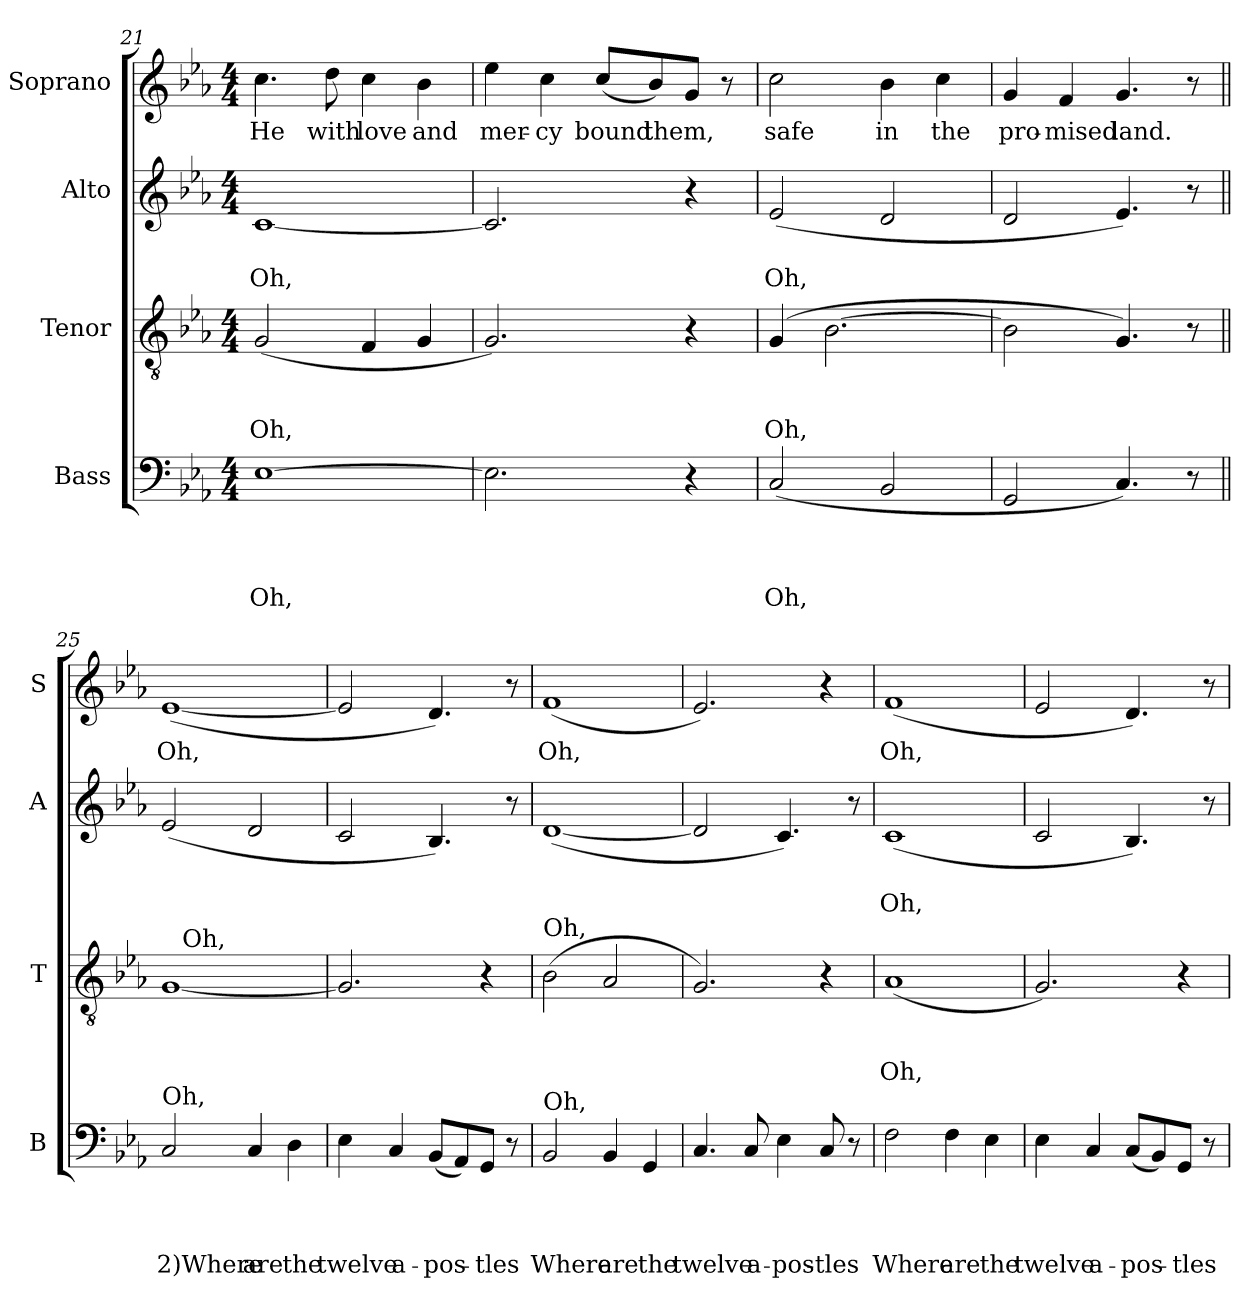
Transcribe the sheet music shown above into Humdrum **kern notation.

**kern	**text	**text	**text	**text	**kern	**text	**text	**text	**kern	**text	**text	**kern	**text
*part4	*part4	*part4	*part4	*part4	*part3	*part3	*part3	*part3	*part2	*part2	*part2	*part1	*part1
*staff4	*staff4	*staff4	*staff4	*staff4	*staff3	*staff3	*staff3	*staff3	*staff2	*staff2	*staff2	*staff1	*staff1
*I"Bass	*	*	*	*	*I"Tenor	*	*	*	*I"Alto	*	*	*I"Soprano	*
*I'B	*	*	*	*	*I'T	*	*	*	*I'A	*	*	*I'S	*
*clefF4	*	*	*	*	*clefGv2	*	*	*	*clefG2	*	*	*clefG2	*
*k[b-e-a-]	*	*	*	*	*k[b-e-a-]	*	*	*	*k[b-e-a-]	*	*	*k[b-e-a-]	*
*E-:	*	*	*	*	*E-:	*	*	*	*E-:	*	*	*E-:	*
*M4/4	*	*	*	*	*M4/4	*	*	*	*M4/4	*	*	*M4/4	*
=21	=21	=21	=21	=21	=21	=21	=21	=21	=21	=21	=21	=21	=21
!	!	!	!	!LO:LY:b	!	!	!	!LO:LY:b	!	!	!LO:LY:b	!	!LO:LY:b
[>1E-	.	.	.	Oh,	(<2G/	.	.	Oh,	[<1c	.	Oh,	4.cc\	He
!	!	!	!	!	!	!	!	!	!	!	!	!	!LO:LY:b
.	.	.	.	.	.	.	.	.	.	.	.	8dd\	with
!	!	!	!	!	!	!	!	!	!	!	!	!	!LO:LY:b
.	.	.	.	.	4F/	.	.	.	.	.	.	4cc\	love
!	!	!	!	!	!	!	!	!	!	!	!	!	!LO:LY:b
.	.	.	.	.	4G/	.	.	.	.	.	.	4b-\	and
=22	=22	=22	=22	=22	=22	=22	=22	=22	=22	=22	=22	=22	=22
!	!	!	!	!	!	!	!	!	!	!	!	!	!LO:LY:b
2.E-\]	.	.	.	.	2.G/)	.	.	.	2.c/]	.	.	4ee-\	mer-
!	!	!	!	!	!	!	!	!	!	!	!	!	!LO:LY:b:rj
.	.	.	.	.	.	.	.	.	.	.	.	4cc\	-cy
!	!	!	!	!	!	!	!	!	!	!	!	!	!LO:LY:b
.	.	.	.	.	.	.	.	.	.	.	.	(<8cc/L	bound
!	!	!	!	!	!	!	!	!	!	!	!	!	!LO:LY:b
.	.	.	.	.	.	.	.	.	.	.	.	8b-/)	them,
4r	.	.	.	.	4r	.	.	.	4r	.	.	8g/J	.
.	.	.	.	.	.	.	.	.	.	.	.	8r	.
=23	=23	=23	=23	=23	=23	=23	=23	=23	=23	=23	=23	=23	=23
!	!	!	!	!LO:LY:b	!	!	!	!LO:LY:b	!	!	!LO:LY:b	!	!LO:LY:b
(<2C/	.	.	.	Oh,	(4G/	.	.	Oh,	(<2e-/	.	Oh,	2cc\	safe
.	.	.	.	.	[>2.B-\	.	.	.	.	.	.	.	.
!	!	!	!	!	!	!	!	!	!	!	!	!	!LO:LY:b
2BB-/	.	.	.	.	.	.	.	.	2d/	.	.	4b-\	in
!	!	!	!	!	!	!	!	!	!	!	!	!	!LO:LY:b
.	.	.	.	.	.	.	.	.	.	.	.	4cc\	the
!!LO:PB:g=z
=24	=24	=24	=24	=24	=24	=24	=24	=24	=24	=24	=24	=24	=24
!	!	!	!	!	!	!	!	!	!	!	!	!	!LO:LY:b
2GG/	.	.	.	.	2B-\]	.	.	.	2d/	.	.	4g/	pro-
!	!	!	!	!	!	!	!	!	!	!	!	!	!LO:LY:b
.	.	.	.	.	.	.	.	.	.	.	.	4f/	-mised
!	!	!	!	!	!	!	!	!	!	!	!	!	!LO:LY:b
4.C/)	.	.	.	.	4.G/)	.	.	.	4.e-/)	.	.	4.g/	land.
8r	.	.	.	.	8r	.	.	.	8r	.	.	8r	.
=25||	=25||	=25||	=25||	=25||	=25||	=25||	=25||	=25||	=25||	=25||	=25||	=25||	=25||
!LO:TX:a:t=Oh,	!	!	!	!	!	!	!	!	!	!	!	!	!
!	!	!	!	!LO:LY:b	!	!	!	!	!	!	!	!	!LO:LY:b
*	*	*	*	*	*^	*	*	*	*	*	*	*	*
2C/	.	.	.	2)Where	[<1G	16ryy	.	.	.	(<2e-/	.	.	(<[<1e-	Oh,
!	!	!	!	!	!	!LO:TX:a:t=Oh,	!	!	!	!	!	!	!	!
.	.	.	.	.	.	2...ryy	.	.	.	.	.	.	.	.
!	!	!	!	!LO:LY:b	!	!	!	!	!	!	!	!	!	!
4C/	.	.	.	are	.	.	.	.	.	2d/	.	.	.	.
!	!	!	!	!LO:LY:b	!	!	!	!	!	!	!	!	!	!
4D\	.	.	.	the	.	.	.	.	.	.	.	.	.	.
=26	=26	=26	=26	=26	=26	=26	=26	=26	=26	=26	=26	=26	=26	=26
!	!	!	!	!LO:LY:b	!	!	!	!	!	!	!	!	!	!
*	*	*	*	*	*v	*v	*	*	*	*	*	*	*	*
4E-\	.	.	.	twelve	2.G/]	.	.	.	2c/	.	.	2e-/]	.
!	!	!	!	!LO:LY:b	!	!	!	!	!	!	!	!	!
4C/	.	.	.	a-	.	.	.	.	.	.	.	.	.
!	!	!	!	!LO:LY:b	!	!	!	!	!	!	!	!	!
(<8BB-/L	.	.	.	-pos-	.	.	.	.	4.B-/)	.	.	4.d/)	.
8AA-/)	.	.	.	.	.	.	.	.	.	.	.	.	.
!	!	!	!	!LO:LY:b	!	!	!	!	!	!	!	!	!
8GG/J	.	.	.	-tles	4r	.	.	.	.	.	.	.	.
8r	.	.	.	.	.	.	.	.	8r	.	.	8r	.
=27	=27	=27	=27	=27	=27	=27	=27	=27	=27	=27	=27	=27	=27
!	!	!	!	!	!LO:TX:a:t=Oh,	!	!	!	!	!	!	!	!
!LO:TX:a:t=Oh,	!	!	!	!	!	!	!	!	!	!	!	!	!
!	!	!	!	!LO:LY:b	!	!	!	!	!	!	!	!	!LO:LY:b
2BB-/	.	.	.	Where	(>2B-\	.	.	.	(<[<1d	.	.	(<1f	Oh,
!	!	!	!	!LO:LY:b	!	!	!	!	!	!	!	!	!
4BB-/	.	.	.	are	2A-/	.	.	.	.	.	.	.	.
!	!	!	!	!LO:LY:b	!	!	!	!	!	!	!	!	!
4GG/	.	.	.	the	.	.	.	.	.	.	.	.	.
=28	=28	=28	=28	=28	=28	=28	=28	=28	=28	=28	=28	=28	=28
!	!	!	!	!LO:LY:b	!	!	!	!	!	!	!	!	!
4.C/	.	.	.	twelve	2.G/)	.	.	.	2d/]	.	.	2.e-/)	.
!	!	!	!	!LO:LY:b	!	!	!	!	!	!	!	!	!
8C/	.	.	.	a-	.	.	.	.	.	.	.	.	.
!	!	!	!	!LO:LY:b	!	!	!	!	!	!	!	!	!
4E-\	.	.	.	-pos-	.	.	.	.	4.c/)	.	.	.	.
!	!	!	!	!LO:LY:b:rj	!	!	!	!	!	!	!	!	!
8C/	.	.	.	-tles	4r	.	.	.	.	.	.	4r	.
8r	.	.	.	.	.	.	.	.	8r	.	.	.	.
!!LO:LB:g=z
=29	=29	=29	=29	=29	=29	=29	=29	=29	=29	=29	=29	=29	=29
!	!	!	!	!LO:LY:b	!	!	!	!LO:LY:b	!	!	!LO:LY:b	!	!LO:LY:b
2F\	.	.	.	Where	(<1A-	.	.	Oh,	(<1c	.	Oh,	(<1f	Oh,
!	!	!	!	!LO:LY:b	!	!	!	!	!	!	!	!	!
4F\	.	.	.	are	.	.	.	.	.	.	.	.	.
!	!	!	!	!LO:LY:b	!	!	!	!	!	!	!	!	!
4E-\	.	.	.	the	.	.	.	.	.	.	.	.	.
=30	=30	=30	=30	=30	=30	=30	=30	=30	=30	=30	=30	=30	=30
!	!	!	!	!LO:LY:b	!	!	!	!	!	!	!	!	!
4E-\	.	.	.	twelve	2.G/)	.	.	.	2c/	.	.	2e-/	.
!	!	!	!	!LO:LY:b	!	!	!	!	!	!	!	!	!
4C/	.	.	.	a-	.	.	.	.	.	.	.	.	.
!	!	!	!	!LO:LY:b	!	!	!	!	!	!	!	!	!
(<8C/L	.	.	.	-pos-	.	.	.	.	4.B-/)	.	.	4.d/)	.
8BB-/)	.	.	.	.	.	.	.	.	.	.	.	.	.
!	!	!	!	!LO:LY:b	!	!	!	!	!	!	!	!	!
8GG/J	.	.	.	-tles	4r	.	.	.	.	.	.	.	.
8r	.	.	.	.	.	.	.	.	8r	.	.	8r	.
=	=	=	=	=	=	=	=	=	=	=	=	=	=
*-	*-	*-	*-	*-	*-	*-	*-	*-	*-	*-	*-	*-	*-
